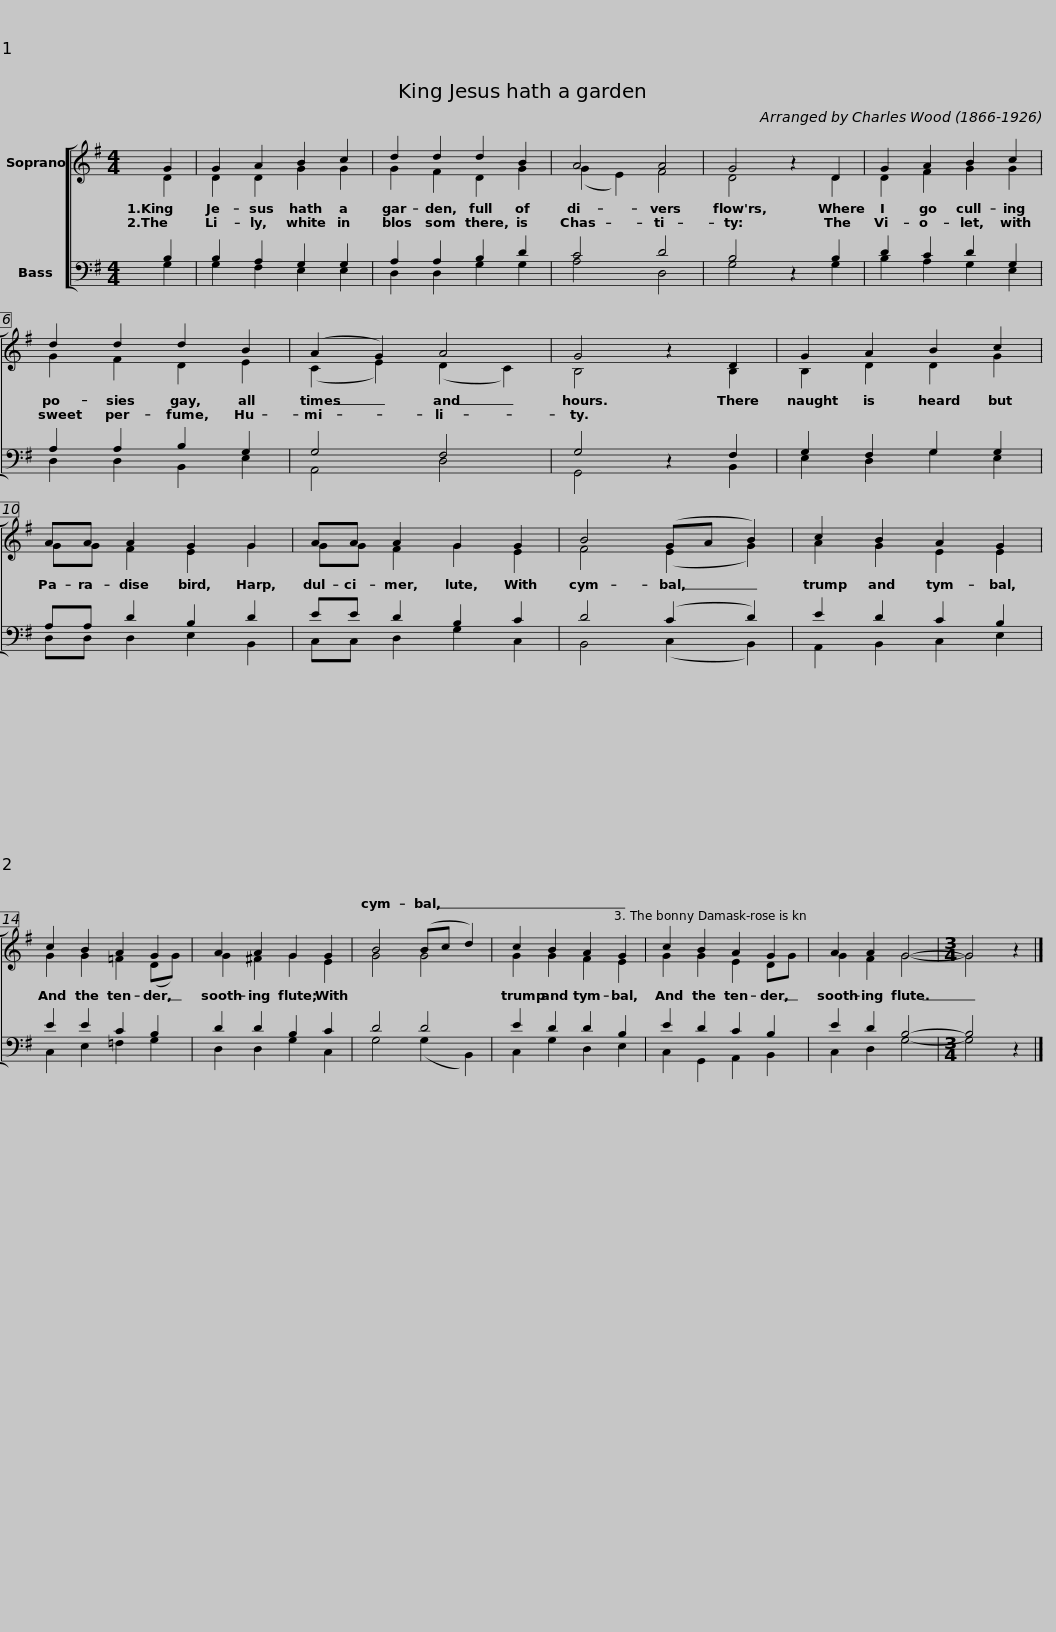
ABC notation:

X:1
%%score [ ( 1 2 ) ( 3 4 ) ]
L:1/8
M:4/4
I:linebreak $
K:G
V:1 treble
V:2 treble
V:3 bass
V:4 bass
V:1
 G2 | G2 A2 B2 c2 | d2 d2 d2 B2 | A4 A4 | G4 z2 D2 | %5
 G2 A2 B2 c2 | d2 d2 d2 B2 |$ (A2 G2) A4 | G4 z2 D2 | G2 A2 B2 c2 | %10
 AA A2 G2 G2 | AA A2 G2 G2 | B4 (GA B2) |$ c2 B2 A2 G2 | c2 B2 A2 G2 | %15
 A2 A2 G2 G2 | B4 (Bc d2) |$ c2 B2 A2 G2 | c2 B2 A2 G2 | A2 A2 G4- | %20
[M:3/4] G4 z2 |] %21
V:2
 D2 | D2 D2 G2 G2 | G2 F2 D2 G2 | (G2 E2) F4 | D4 x2 D2 | %5
 D2 F2 G2 G2 | G2 F2 D2 E2 |$ (C2 E2) (D2 C2) | B,4 x2 B,2 | B,2 D2 D2 G2 | %10
 GG F2 E2 G2 | GG F2 G2 E2 | F4 (E2 G2) |$ A2 G2 E2 E2 | G2 G2 =F2 (DG) | %15
 G2 ^F2 G2 E2 | G4 G4 |$ G2 G2 F2 E2 | G2 G2 E2 DG | G2 F2 G4- | %20
[M:3/4] G4 x2 |] %21
V:3
 B,2 | B,2 A,2 G,2 G,2 | A,2 A,2 B,2 D2 | C4 D4 | B,4 x2 B,2 | %5
 D2 C2 D2 G,2 | A,2 A,2 B,2 G,2 |$ G,4 F,4 | G,4 z2 F,2 | G,2 F,2 G,2 G,2 | %10
 A,A, D2 B,2 D2 | EE D2 B,2 C2 | D4 (C2 D2) |$ E2 D2 C2 B,2 | E2 E2 C2 B,2 | %15
 D2 D2 B,2 C2 | D4 D4 |$ E2 D2 D2 B,2 | E2 D2 C2 B,2 | E2 D2 B,4- | %20
[M:3/4] B,4 z2 |] %21
V:4
 G,2 | G,2 F,2 E,2 E,2 | D,2 D,2 G,2 G,2 | A,4 D,4 | G,4 z2 G,2 | %5
 B,2 A,2 G,2 E,2 | D,2 D,2 B,,2 E,2 |$ A,,4 D,4 | G,,4 x2 B,,2 | E,2 D,2 G,2 E,2 | %10
 D,D, D,2 E,2 B,,2 | C,C, D,2 G,2 C,2 | B,,4 (C,2 B,,2) |$ A,,2 B,,2 C,2 E,2 | C,2 E,2 =F,2 G,2 | %15
 D,2 D,2 G,2 C,2 | G,4 (G,2 B,,2) |$ C,2 G,2 D,2 E,2 | C,2 G,,2 A,,2 B,,2 | C,2 D,2 G,4- | %20
[M:3/4] G,4 x2 |] %21
